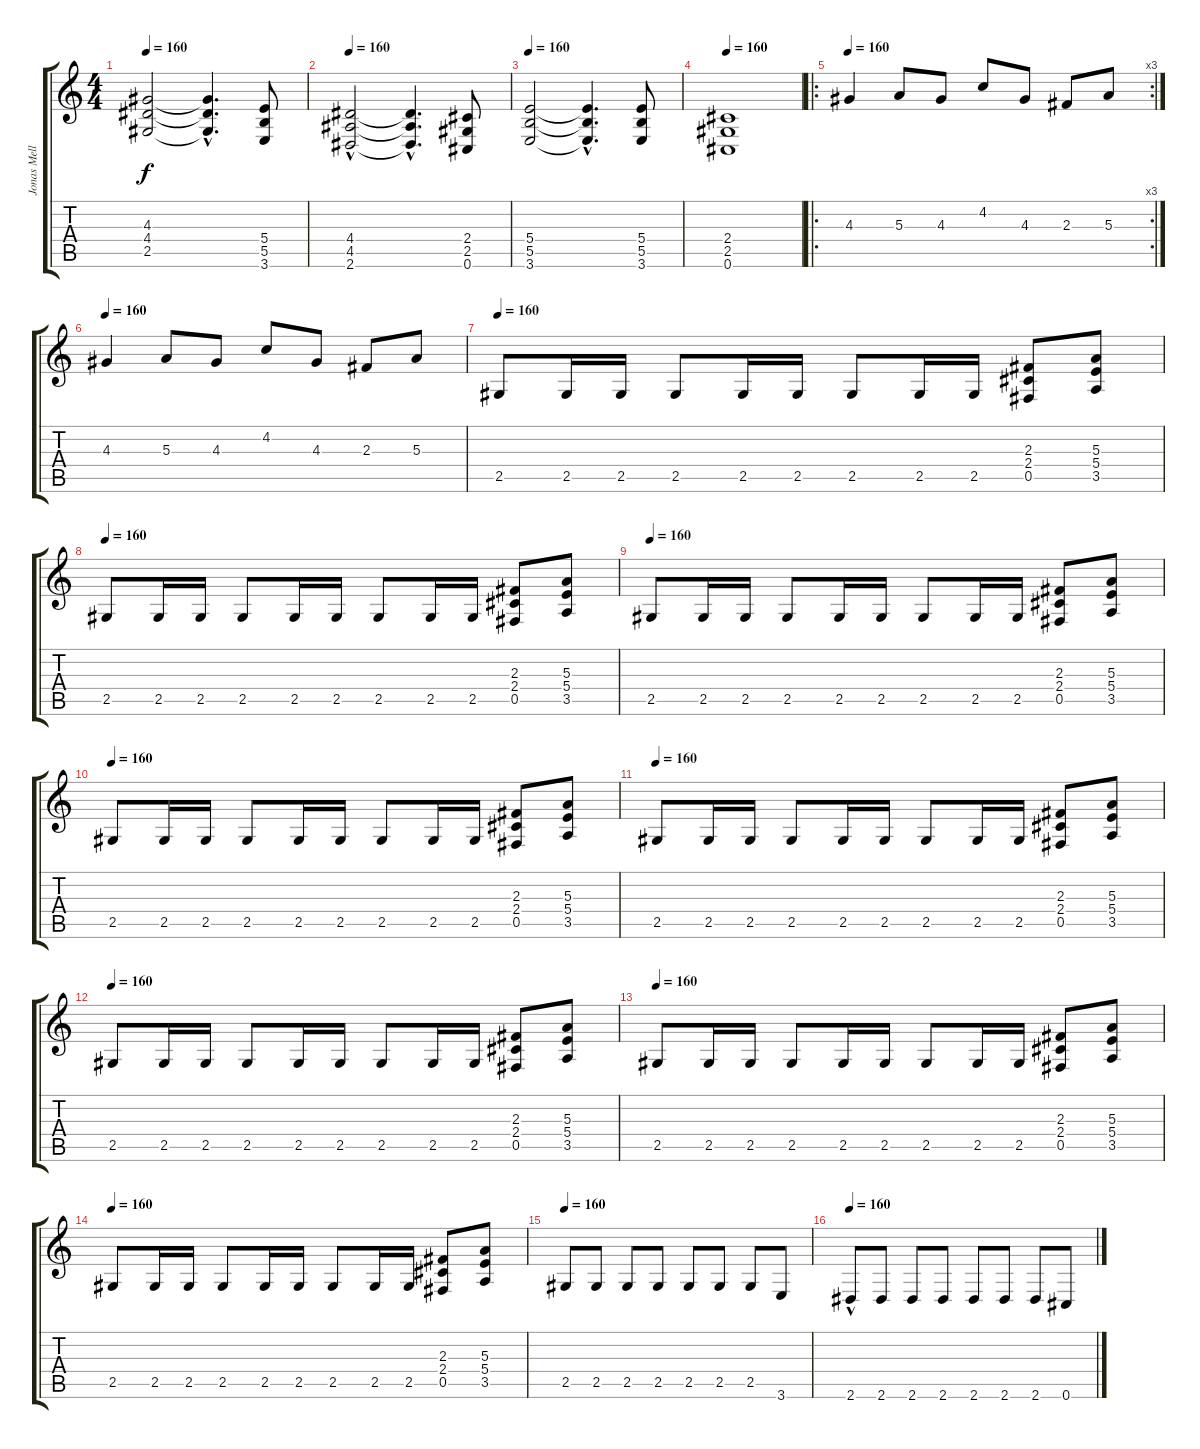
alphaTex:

\track ("Jonas Mellberg (Guitar)" "Jonas Mell") {instrument distortionguitar}
\staff {score tabs}
\tuning (Db4 Ab3 E3 B2 Gb2 Db2) {hide}
\ts (4 4)
\tempo 160
\clef g2
\ks c
(4.3 4.4 2.5).2{dy f} (4.3{hac t} 4.4{hac t} 2.5{hac t}).4{d} (5.4 5.5 3.6).8 |
\tempo 160
(4.4 4.5 2.6{hac}).2 (4.4{hac t} 4.5{hac t} 2.6{hac t}).4{d} (2.4 2.5 0.6).8 |
\tempo 160
(5.4 5.5 3.6).2 (5.4{hac t} 5.5{hac t} 3.6{hac t}).4{d} (5.4 5.5 3.6).8 |
\tempo 160
(2.4 2.5 0.6).1 |
\ro
\rc 3
\tempo 160
4.3.4{volume 16 balance 16} 5.3.8 4.3.8 4.2.8 4.3.8 2.3.8 5.3.8 |
\tempo 160
4.3.4{volume 16 balance 16} 5.3.8 4.3.8 4.2.8 4.3.8 2.3.8 5.3.8 |
\tempo 160
2.5.8{instrument distortionguitar} 2.5.16 2.5.16 2.5.8 2.5.16 2.5.16 2.5.8 2.5.16 2.5.16 (2.3 2.4 0.5).8 (5.3 5.4 3.5).8 |
\tempo 160
2.5.8{instrument distortionguitar} 2.5.16 2.5.16 2.5.8 2.5.16 2.5.16 2.5.8 2.5.16 2.5.16 (2.3 2.4 0.5).8 (5.3 5.4 3.5).8 |
\tempo 160
2.5.8{instrument distortionguitar} 2.5.16 2.5.16 2.5.8 2.5.16 2.5.16 2.5.8 2.5.16 2.5.16 (2.3 2.4 0.5).8 (5.3 5.4 3.5).8 |
\tempo 160
2.5.8{instrument distortionguitar} 2.5.16 2.5.16 2.5.8 2.5.16 2.5.16 2.5.8 2.5.16 2.5.16 (2.3 2.4 0.5).8 (5.3 5.4 3.5).8 |
\tempo 160
2.5.8{instrument distortionguitar} 2.5.16 2.5.16 2.5.8 2.5.16 2.5.16 2.5.8 2.5.16 2.5.16 (2.3 2.4 0.5).8 (5.3 5.4 3.5).8 |
\tempo 160
2.5.8{instrument distortionguitar} 2.5.16 2.5.16 2.5.8 2.5.16 2.5.16 2.5.8 2.5.16 2.5.16 (2.3 2.4 0.5).8 (5.3 5.4 3.5).8 |
\tempo 160
2.5.8{instrument distortionguitar} 2.5.16 2.5.16 2.5.8 2.5.16 2.5.16 2.5.8 2.5.16 2.5.16 (2.3 2.4 0.5).8 (5.3 5.4 3.5).8 |
\tempo 160
2.5.8{instrument distortionguitar} 2.5.16 2.5.16 2.5.8 2.5.16 2.5.16 2.5.8 2.5.16 2.5.16 (2.3 2.4 0.5).8 (5.3 5.4 3.5).8 |
\tempo 160
2.5.8 2.5.8 2.5.8 2.5.8 2.5.8 2.5.8 2.5.8 3.6.8 |
\tempo 160
2.6{hac}.8 2.6.8 2.6.8 2.6.8 2.6.8 2.6.8 2.6.8 0.6.8
